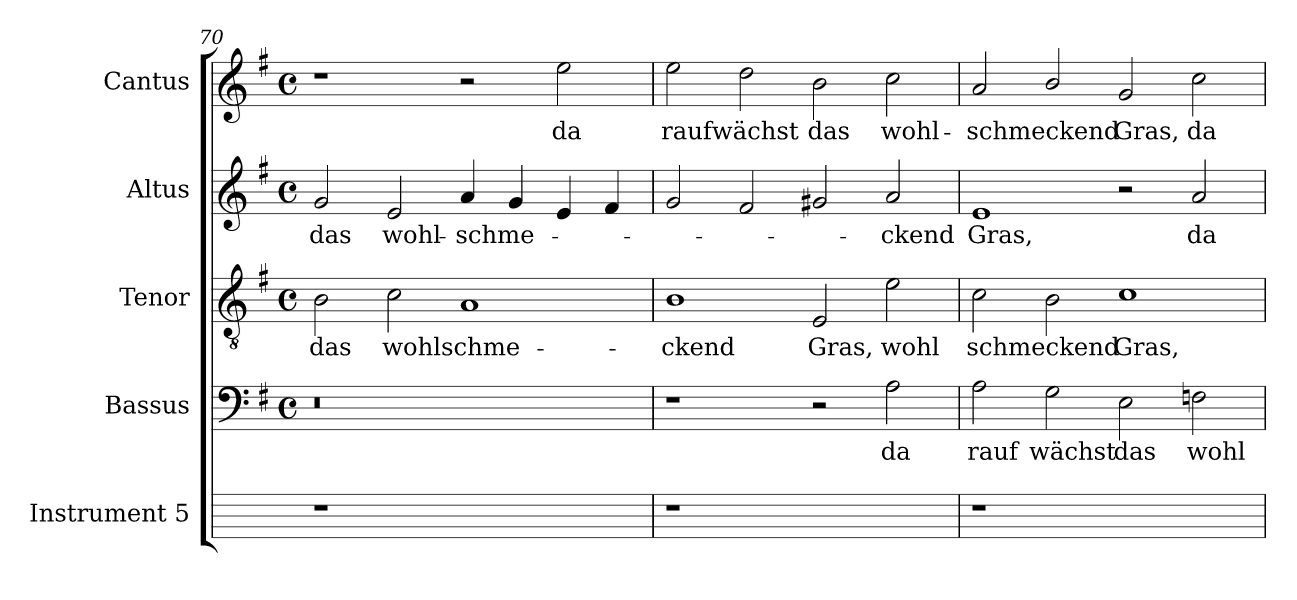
**kern	**kern	**text	**kern	**text	**kern	**text	**kern	**text
*part5	*part4	*part4	*part3	*part3	*part2	*part2	*part1	*part1
*staff5	*staff4	*staff4	*staff3	*staff3	*staff2	*staff2	*staff1	*staff1
*I"Instrument 5	*I"Bassus	*	*I"Tenor	*	*I"Altus	*	*I"Cantus	*
*	*clefF4	*	*clefGv2	*	*clefG2	*	*clefG2	*
*	*k[f#]	*	*k[f#]	*	*k[f#]	*	*k[f#]	*
*	*G:	*	*G:	*	*G:	*	*G:	*
*	*M4/4	*	*M4/4	*	*M4/4	*	*M4/4	*
*	*met(c)	*	*met(c)	*	*met(c)	*	*met(c)	*
=70	=70	=70	=70	=70	=70	=70	=70	=70
!	!	!	!	!LO:LY:b:cj	!	!LO:LY:b:cj	!	!
1r	0r	.	2B\	das	2g/	das	1r	.
!	!	!	!	!LO:LY:b	!	!LO:LY:b:cj	!	!
.	.	.	2c\	wohlschme-	2e/	wohl-	.	.
!	!	!	!	!	!	!LO:LY:b	!	!
1ryy	.	.	1A	.	4a/	-schme-	2r	.
.	.	.	.	.	4g/	.	.	.
!	!	!	!	!	!	!	!	!LO:LY:b:cj
.	.	.	.	.	4e/	.	2ee\	da
.	.	.	.	.	4f#/	.	.	.
!!LO:LB:g=z
=71	=71	=71	=71	=71	=71	=71	=71	=71
!	!	!	!	!LO:LY:b:cj	!	!	!	!LO:LY:b
1r	1r	.	1B	-ckend	2g/	.	2ee\	raufwächst
.	.	.	.	.	2f#/	.	2dd\	.
!	!	!	!	!LO:LY:b:cj	!	!	!	!LO:LY:b:cj
1ryy	2r	.	2E/	Gras,	2g#X/	.	2b\	das
!	!	!LO:LY:b:cj	!	!LO:LY:b:cj	!	!LO:LY:b:cj	!	!LO:LY:b:cj
.	2A\	da	2e\	wohl	2a/	-ckend	2cc\	wohl-
=72	=72	=72	=72	=72	=72	=72	=72	=72
!	!	!LO:LY:b:cj	!	!LO:LY:b:cj	!	!LO:LY:b:cj	!	!LO:LY:b:cj
1r	2A\	rauf	2c\	schmeckend	1e	Gras,	2a/	-schmeckend
!	!	!LO:LY:b:cj	!	!	!	!	!	!
.	2G\	wächst	2B\	.	.	.	2b/	.
!	!	!LO:LY:b:cj	!	!LO:LY:b:cj	!	!	!	!LO:LY:b:cj
1ryy	2E\	das	1c	Gras,	2r	.	2g/	Gras,
!	!	!LO:LY:b:cj	!	!	!	!LO:LY:b:cj	!	!LO:LY:b:cj
.	2Fn\	wohl	.	.	2a/	da	2cc\	da-
=	=	=	=	=	=	=	=	=
*-	*-	*-	*-	*-	*-	*-	*-	*-
